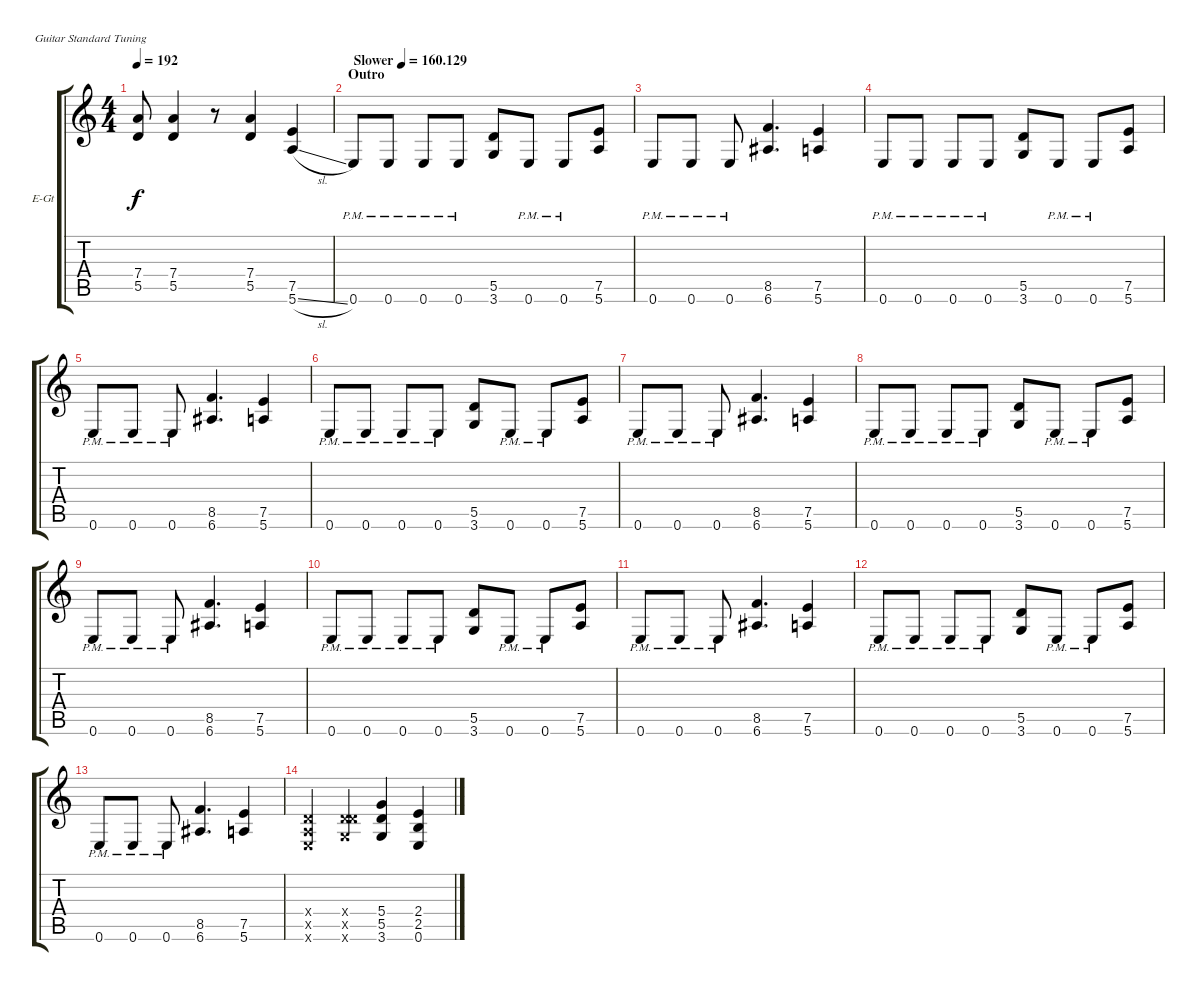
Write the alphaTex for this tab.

\bracketExtendMode groupsimilarinstruments
\firstSystemTrackNameOrientation horizontal
\otherSystemsTrackNameOrientation horizontal
\track ("Guitar 1" "E-Gt") {instrument distortionguitar}
\staff {score tabs}
\tuning (E4 B3 G3 D3 A2 E2)
\ts (4 4)
\tempo 192
\clef g2
\scale
0.333333
\ks c
(7.4 5.5).8{dy f} (7.4 5.5).4 r.8 (7.4 5.5).4 (7.5 5.6{sl}).4 |
\section ("" "Outro")
\tempo (160.129 "Slower")
\scale
0.333333 0.6{pm}.8 0.6{pm}.8 0.6{pm}.8 0.6{pm}.8 (5.5 3.6).8 0.6{pm}.8 0.6{pm}.8 (7.5 5.6).8 |
\scale
0.333333 0.6{pm}.8 0.6{pm}.8 0.6{pm}.8 (8.5 6.6).4{d} (7.5 5.6).4 |
\scale
0.333333 0.6{pm}.8 0.6{pm}.8 0.6{pm}.8 0.6{pm}.8 (5.5 3.6).8 0.6{pm}.8 0.6{pm}.8 (7.5 5.6).8 |
\scale
0.333333 0.6{pm}.8 0.6{pm}.8 0.6{pm}.8 (8.5 6.6).4{d} (7.5 5.6).4 |
\scale
0.333333 0.6{pm}.8 0.6{pm}.8 0.6{pm}.8 0.6{pm}.8 (5.5 3.6).8 0.6{pm}.8 0.6{pm}.8 (7.5 5.6).8 |
\scale
0.333333 0.6{pm}.8 0.6{pm}.8 0.6{pm}.8 (8.5 6.6).4{d} (7.5 5.6).4 |
\scale
0.333333 0.6{pm}.8 0.6{pm}.8 0.6{pm}.8 0.6{pm}.8 (5.5 3.6).8 0.6{pm}.8 0.6{pm}.8 (7.5 5.6).8 |
\scale
0.333333 0.6{pm}.8 0.6{pm}.8 0.6{pm}.8 (8.5 6.6).4{d} (7.5 5.6).4 |
\scale
0.333333 0.6{pm}.8 0.6{pm}.8 0.6{pm}.8 0.6{pm}.8 (5.5 3.6).8 0.6{pm}.8 0.6{pm}.8 (7.5 5.6).8 |
\scale
0.333333 0.6{pm}.8 0.6{pm}.8 0.6{pm}.8 (8.5 6.6).4{d} (7.5 5.6).4 |
0.6{pm}.8 0.6{pm}.8 0.6{pm}.8 0.6{pm}.8 (5.5 3.6).8 0.6{pm}.8 0.6{pm}.8 (7.5 5.6).8 |
0.6{pm}.8 0.6{pm}.8 0.6{pm}.8 (8.5 6.6).4{d} (7.5 5.6).4 |
(0.4{x} 0.5{x} 0.6{x}).4 (0.4{x} 5.5{x} 3.6{x}).4 (5.4 5.5 3.6).4 (2.4 2.5 0.6).4
